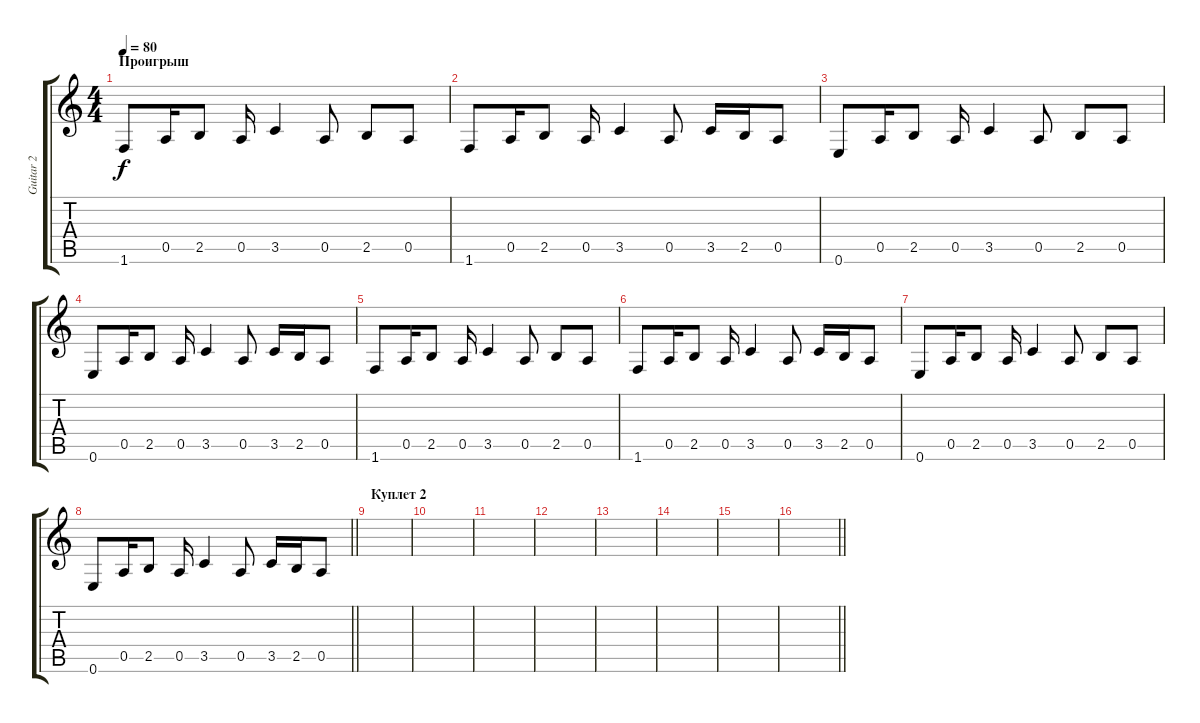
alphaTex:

\track ("Guitar 2" "Guitar 2") {instrument distortionguitar}
\staff {score tabs}
\tuning (E4 B3 G3 D3 A2 E2) {hide}
\ts (4 4)
\section ("" "Проигрыш")
\tempo 80
\clef g2
\ks c
1.6.8{dy f volume 10 instrument distortionguitar} 0.5.16 2.5.8 0.5.16 3.5.4 0.5.8 2.5.8 0.5.8 |
1.6.8 0.5.16 2.5.8 0.5.16 3.5.4 0.5.8 3.5.16 2.5.16 0.5.8 |
0.6.8 0.5.16 2.5.8 0.5.16 3.5.4 0.5.8 2.5.8 0.5.8 |
0.6.8 0.5.16 2.5.8 0.5.16 3.5.4 0.5.8 3.5.16 2.5.16 0.5.8 |
1.6.8 0.5.16 2.5.8 0.5.16 3.5.4 0.5.8 2.5.8 0.5.8 |
1.6.8 0.5.16 2.5.8 0.5.16 3.5.4 0.5.8 3.5.16 2.5.16 0.5.8 |
0.6.8 0.5.16 2.5.8 0.5.16 3.5.4 0.5.8 2.5.8 0.5.8 |
\barLineRight lightlight
0.6.8 0.5.16 2.5.8 0.5.16 3.5.4 0.5.8 3.5.16 2.5.16 0.5.8 |
\section ("" "Куплет 2")
|
|
|
|
|
|
|
\barLineRight lightlight
